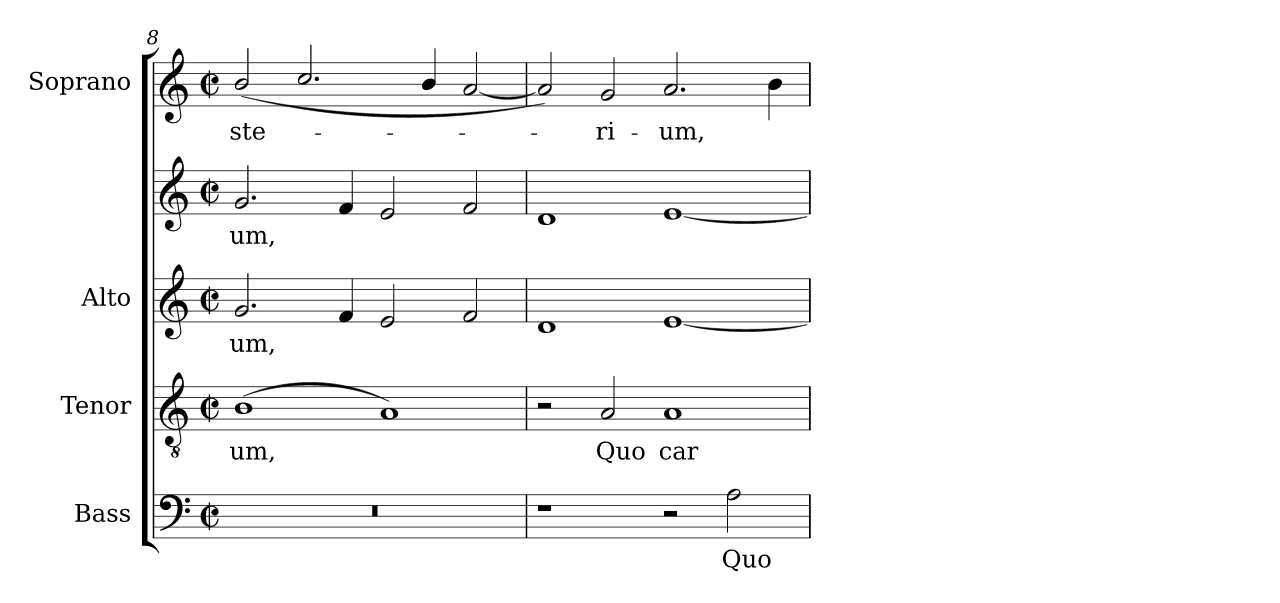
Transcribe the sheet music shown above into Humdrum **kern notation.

**kern	**text	**kern	**text	**kern	**text	**kern	**text	**kern	**text
*part4	*part4	*part3	*part3	*part2	*part2	*part2	*part2	*part1	*part1
*staff5	*staff5	*staff4	*staff4	*staff3	*staff3	*staff2	*staff2	*staff1	*staff1
*I"Bass	*	*I"Tenor	*	*I"Alto	*	*	*	*I"Soprano	*
*I'B	*	*I'T	*	*I'A	*	*	*	*I'S	*
*clefF4	*	*clefGv2	*	*	*	*clefG2	*	*clefG2	*
*k[]	*	*k[]	*	*k[]	*	*k[]	*	*k[]	*
*C:	*	*C:	*	*C:	*	*C:	*	*C:	*
*M4/2	*	*M4/2	*	*M4/2	*	*M4/2	*	*M4/2	*
*met(c|)	*	*met(c|)	*	*met(c|)	*	*met(c|)	*	*met(c|)	*
=8	=8	=8	=8	=8	=8	=8	=8	=8	=8
!	!	!	!LO:LY:b	!	!LO:LY:b	!	!LO:LY:b	!	!LO:LY:b
0r	.	(<1B	-um,	2.g	-um,	2.g	-um,	(<2b/	-ste-
.	.	.	.	.	.	.	.	2.cc/	.
.	.	.	.	4f	.	4f	.	.	.
.	.	1A)	.	2e	.	2e	.	.	.
.	.	.	.	.	.	.	.	4b/	.
.	.	.	.	2f	.	2f	.	[2a	.
=9	=9	=9	=9	=9	=9	=9	=9	=9	=9
1r	.	2r	.	1d	.	1d	.	2a])	.
!	!	!	!LO:LY:b	!	!	!	!	!	!LO:LY:b
.	.	2A	Quo	.	.	.	.	2g	ri-
!	!	!	!LO:LY:b	!	!	!	!	!	!LO:LY:b
2r	.	1A	car-	[1e	.	[1e	.	2.a	-um,
!	!LO:LY:b	!	!	!	!	!	!	!	!
2A	Quo	.	.	.	.	.	.	.	.
.	.	.	.	.	.	.	.	4b	.
=	=	=	=	=	=	=	=	=	=
*-	*-	*-	*-	*-	*-	*-	*-	*-	*-
